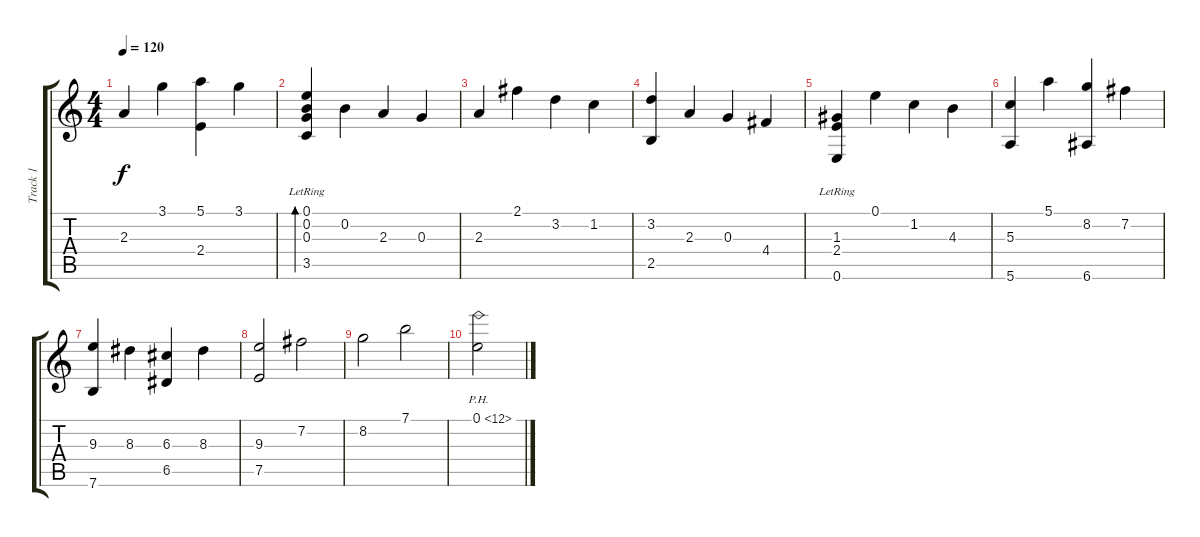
\track ("Track 1" "Track 1") {instrument acousticguitarnylon}
\staff {score tabs}
\tuning (E4 B3 G3 D3 A2 E2) {hide}
\ts (4 4)
\tempo 120
\clef g2
\ks c
2.3.4{dy f} 3.1.4 (5.1 2.4).4 3.1.4 |
(0.1 0.2{lr} 0.3 3.5).4{bd 240} 0.2.4 2.3.4 0.3.4 |
2.3.4 2.1.4 3.2.4 1.2.4 |
(3.2 2.5).4 2.3.4 0.3.4 4.4.4 |
(1.3{lr} 2.4 0.6).4 0.1.4 1.2.4 4.3.4 |
(5.3 5.6).4 5.1.4 (8.2 6.6).4 7.2.4 |
(9.3 7.6).4 8.3.4 (6.3 6.5).4 8.3.4 |
(9.3 7.5).2 7.2.2 |
8.2.2 7.1.2 |
0.1{ph 12}.2
